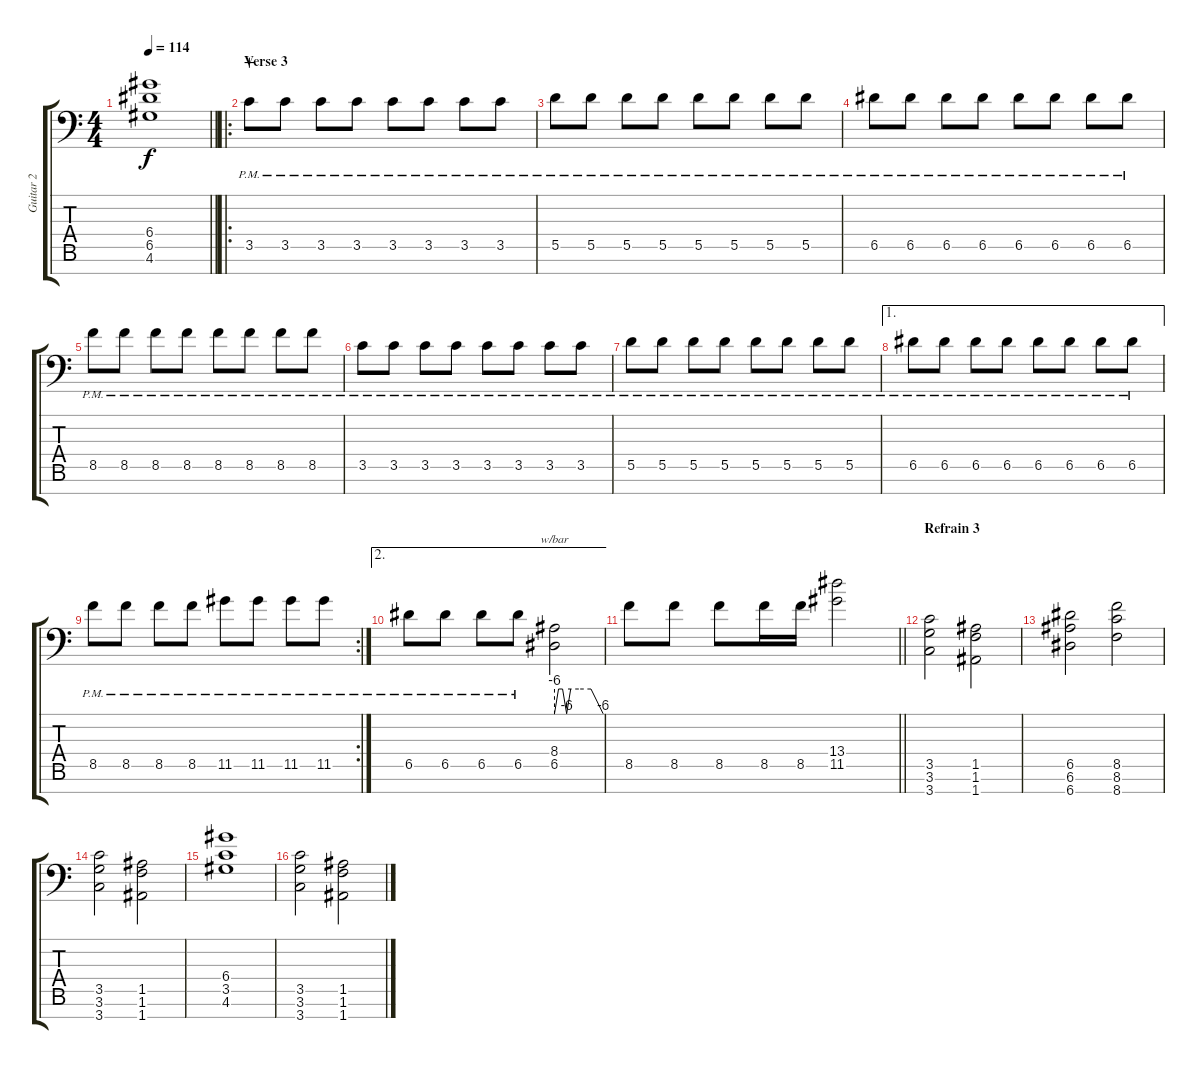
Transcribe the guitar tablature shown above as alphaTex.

\track ("Guitar 2" "Guitar 2") {instrument distortionguitar}
\staff {score tabs}
\tuning (E4 B3 G3 D3 A2 E2 A1) {hide}
\ts (4 4)
\tempo 114
\clef f4
\barLineRight lightlight
\ks c
(6.4 6.5 4.6).1{dy f} |
\ro
\section ("" "Verse 3")
3.5{pm}.8{wahc} 3.5{pm}.8 3.5{pm}.8 3.5{pm}.8 3.5{pm}.8 3.5{pm}.8 3.5{pm}.8 3.5{pm}.8 |
5.5{pm}.8 5.5{pm}.8 5.5{pm}.8 5.5{pm}.8 5.5{pm}.8 5.5{pm}.8 5.5{pm}.8 5.5{pm}.8 |
6.5{pm}.8 6.5{pm}.8 6.5{pm}.8 6.5{pm}.8 6.5{pm}.8 6.5{pm}.8 6.5{pm}.8 6.5{pm}.8 |
8.5{pm}.8 8.5{pm}.8 8.5{pm}.8 8.5{pm}.8 8.5{pm}.8 8.5{pm}.8 8.5{pm}.8 8.5{pm}.8 |
3.5{pm}.8 3.5{pm}.8 3.5{pm}.8 3.5{pm}.8 3.5{pm}.8 3.5{pm}.8 3.5{pm}.8 3.5{pm}.8 |
5.5{pm}.8 5.5{pm}.8 5.5{pm}.8 5.5{pm}.8 5.5{pm}.8 5.5{pm}.8 5.5{pm}.8 5.5{pm}.8 |
\ae 1
6.5{pm}.8 6.5{pm}.8 6.5{pm}.8 6.5{pm}.8 6.5{pm}.8 6.5{pm}.8 6.5{pm}.8 6.5{pm}.8 |
\rc 2
8.5{pm}.8 8.5{pm}.8 8.5{pm}.8 8.5{pm}.8 11.5{pm}.8 11.5{pm}.8 11.5{pm}.8 11.5{pm}.8 |
\ae 2
6.5{pm}.8 6.5{pm}.8 6.5{pm}.8 6.5{pm}.8 (8.4 6.5).2{tbe (custom default 0 -24 5 0 10 0 15 -24 20 0 30 0 45 0 60 -24)} |
\barLineRight lightlight
8.5.8 8.5.8 8.5.8 8.5.16 8.5.16 (13.4 11.5).2 |
\section ("" "Refrain 3")
(3.5 3.6 3.7).2 (1.5 1.6 1.7).2 |
(6.5 6.6 6.7).2 (8.5 8.6 8.7).2 |
(3.5 3.6 3.7).2 (1.5 1.6 1.7).2 |
(6.4 3.5 4.6).1 |
(3.5 3.6 3.7).2 (1.5 1.6 1.7).2
